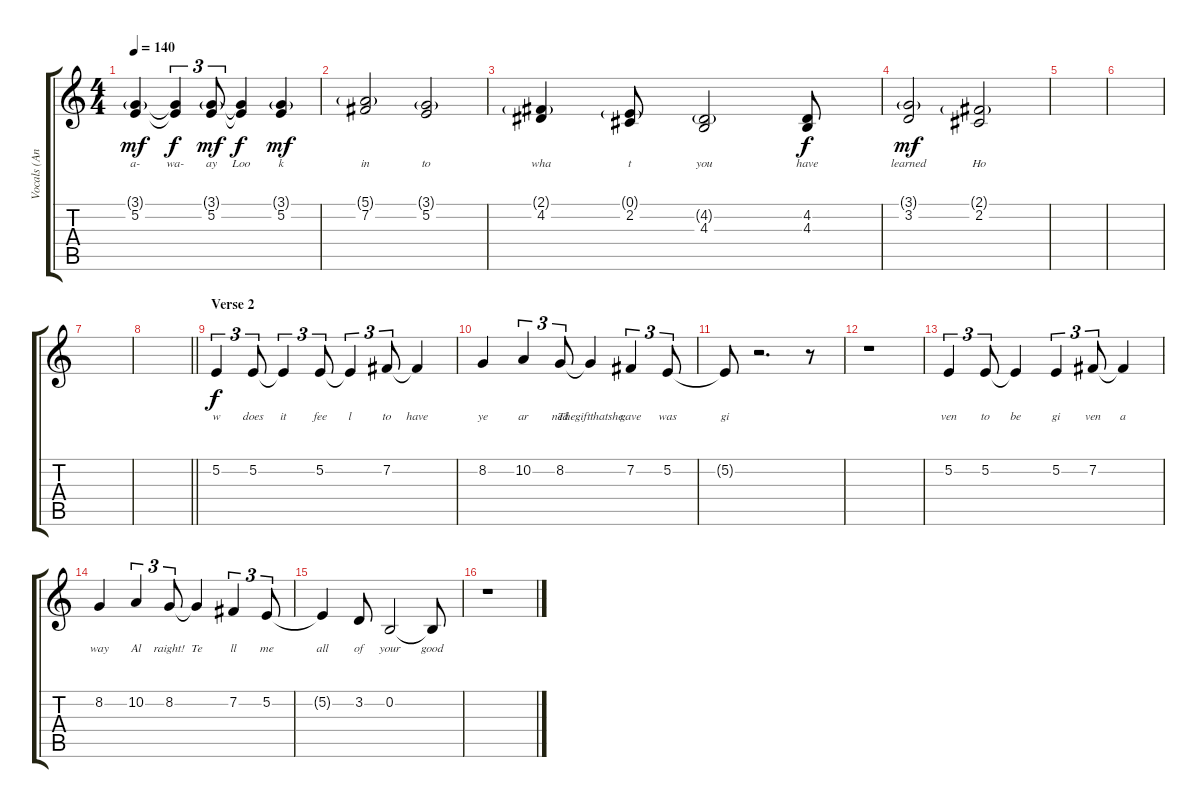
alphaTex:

\track ("Vocals (Andrew Stockdale)" "Vocals (An") {instrument harmonica}
\staff {score tabs}
\tuning (E4 B3 G3 D3 A2 E2) {hide}
\ts (4 4)
\tempo 140
\clef g2
\ks c
(3.1{g} 5.2).4{lyrics (0 "a-") lyrics (1 "") lyrics (2 "") lyrics (3 "") lyrics (4 "") dy mf} (3.1{t} 5.2{t}).4{tu (3 2) lyrics (0 "wa-") lyrics (1 "") lyrics (2 "") lyrics (3 "") lyrics (4 "") dy f} (3.1{g} 5.2).8{tu (3 2) lyrics (0 "ay") lyrics (1 "") lyrics (2 "") lyrics (3 "") lyrics (4 "") dy mf} (3.1{t} 5.2{t}).4{lyrics (0 "Loo") lyrics (1 "") lyrics (2 "") lyrics (3 "") lyrics (4 "") dy f} (3.1{g} 5.2).4{lyrics (0 "k") lyrics (1 "") lyrics (2 "") lyrics (3 "") lyrics (4 "") dy mf} |
(5.1{g} 7.2).2{lyrics (0 "in") lyrics (1 "") lyrics (2 "") lyrics (3 "") lyrics (4 "")} (3.1{g} 5.2).2{lyrics (0 "to") lyrics (1 "") lyrics (2 "") lyrics (3 "") lyrics (4 "")} |
(2.1{g} 4.2).4{lyrics (0 "wha") lyrics (1 "") lyrics (2 "") lyrics (3 "") lyrics (4 "")} (0.1{g} 2.2).8{lyrics (0 "t") lyrics (1 "") lyrics (2 "") lyrics (3 "") lyrics (4 "") beam Up} (4.2{g} 4.3).2{lyrics (0 "you") lyrics (1 "") lyrics (2 "") lyrics (3 "") lyrics (4 "") beam Up} (4.2 4.3).8{lyrics (0 "have") lyrics (1 "") lyrics (2 "") lyrics (3 "") lyrics (4 "") dy f} |
(3.1{g} 3.2).2{lyrics (0 "learned") lyrics (1 "") lyrics (2 "") lyrics (3 "") lyrics (4 "") dy mf} (2.1{g} 2.2).2{lyrics (0 "Ho") lyrics (1 "") lyrics (2 "") lyrics (3 "") lyrics (4 "")} |
|
|
|
\barLineRight lightlight
|
\section ("" "Verse 2")
5.2.4{tu (3 2) lyrics (0 "w") lyrics (1 "") lyrics (2 "") lyrics (3 "") lyrics (4 "") dy f} 5.2.8{tu (3 2) lyrics (0 "does") lyrics (1 "") lyrics (2 "") lyrics (3 "") lyrics (4 "")} 5.2{t}.4{tu (3 2) lyrics (0 "it") lyrics (1 "") lyrics (2 "") lyrics (3 "") lyrics (4 "")} 5.2.8{tu (3 2) lyrics (0 "fee") lyrics (1 "") lyrics (2 "") lyrics (3 "") lyrics (4 "")} 5.2{t}.4{tu (3 2) lyrics (0 "l") lyrics (1 "") lyrics (2 "") lyrics (3 "") lyrics (4 "")} 7.2.8{tu (3 2) lyrics (0 "to") lyrics (1 "") lyrics (2 "") lyrics (3 "") lyrics (4 "")} 7.2{t}.4{lyrics (0 "have") lyrics (1 "") lyrics (2 "") lyrics (3 "") lyrics (4 "")} |
8.2.4{lyrics (0 "ye") lyrics (1 "") lyrics (2 "") lyrics (3 "") lyrics (4 "")} 10.2.4{tu (3 2) lyrics (0 "ar") lyrics (1 "") lyrics (2 "") lyrics (3 "") lyrics (4 "")} 8.2.8{tu (3 2) lyrics (0 "ned") lyrics (1 "") lyrics (2 "") lyrics (3 "") lyrics (4 "")} 8.2{t}.4{lyrics (0 "Thegiftthatshe") lyrics (1 "") lyrics (2 "") lyrics (3 "") lyrics (4 "")} 7.2.4{tu (3 2) lyrics (0 "gave") lyrics (1 "") lyrics (2 "") lyrics (3 "") lyrics (4 "")} 5.2.8{tu (3 2) lyrics (0 "was") lyrics (1 "") lyrics (2 "") lyrics (3 "") lyrics (4 "")} |
5.2{t}.8{lyrics (0 "gi") lyrics (1 "") lyrics (2 "") lyrics (3 "") lyrics (4 "")} r.2{d} r.8 |
r.1 |
5.2.4{tu (3 2) lyrics (0 "ven") lyrics (1 "") lyrics (2 "") lyrics (3 "") lyrics (4 "")} 5.2.8{tu (3 2) lyrics (0 "to") lyrics (1 "") lyrics (2 "") lyrics (3 "") lyrics (4 "")} 5.2{t}.4{lyrics (0 "be") lyrics (1 "") lyrics (2 "") lyrics (3 "") lyrics (4 "")} 5.2.4{tu (3 2) lyrics (0 "gi") lyrics (1 "") lyrics (2 "") lyrics (3 "") lyrics (4 "")} 7.2.8{tu (3 2) lyrics (0 "ven") lyrics (1 "") lyrics (2 "") lyrics (3 "") lyrics (4 "")} 7.2{t}.4{lyrics (0 "a") lyrics (1 "") lyrics (2 "") lyrics (3 "") lyrics (4 "")} |
8.2.4{lyrics (0 "way") lyrics (1 "") lyrics (2 "") lyrics (3 "") lyrics (4 "")} 10.2.4{tu (3 2) lyrics (0 "Al") lyrics (1 "") lyrics (2 "") lyrics (3 "") lyrics (4 "")} 8.2.8{tu (3 2) lyrics (0 "raight!") lyrics (1 "") lyrics (2 "") lyrics (3 "") lyrics (4 "")} 8.2{t}.4{lyrics (0 "Te") lyrics (1 "") lyrics (2 "") lyrics (3 "") lyrics (4 "")} 7.2.4{tu (3 2) lyrics (0 "ll") lyrics (1 "") lyrics (2 "") lyrics (3 "") lyrics (4 "")} 5.2.8{tu (3 2) lyrics (0 "me") lyrics (1 "") lyrics (2 "") lyrics (3 "") lyrics (4 "")} |
5.2{t}.4{lyrics (0 "all") lyrics (1 "") lyrics (2 "") lyrics (3 "") lyrics (4 "")} 3.2.8{lyrics (0 "of") lyrics (1 "") lyrics (2 "") lyrics (3 "") lyrics (4 "")} 0.2.2{lyrics (0 "your") lyrics (1 "") lyrics (2 "") lyrics (3 "") lyrics (4 "")} 0.2{t}.8{lyrics (0 "good") lyrics (1 "") lyrics (2 "") lyrics (3 "") lyrics (4 "")} |
r.1
